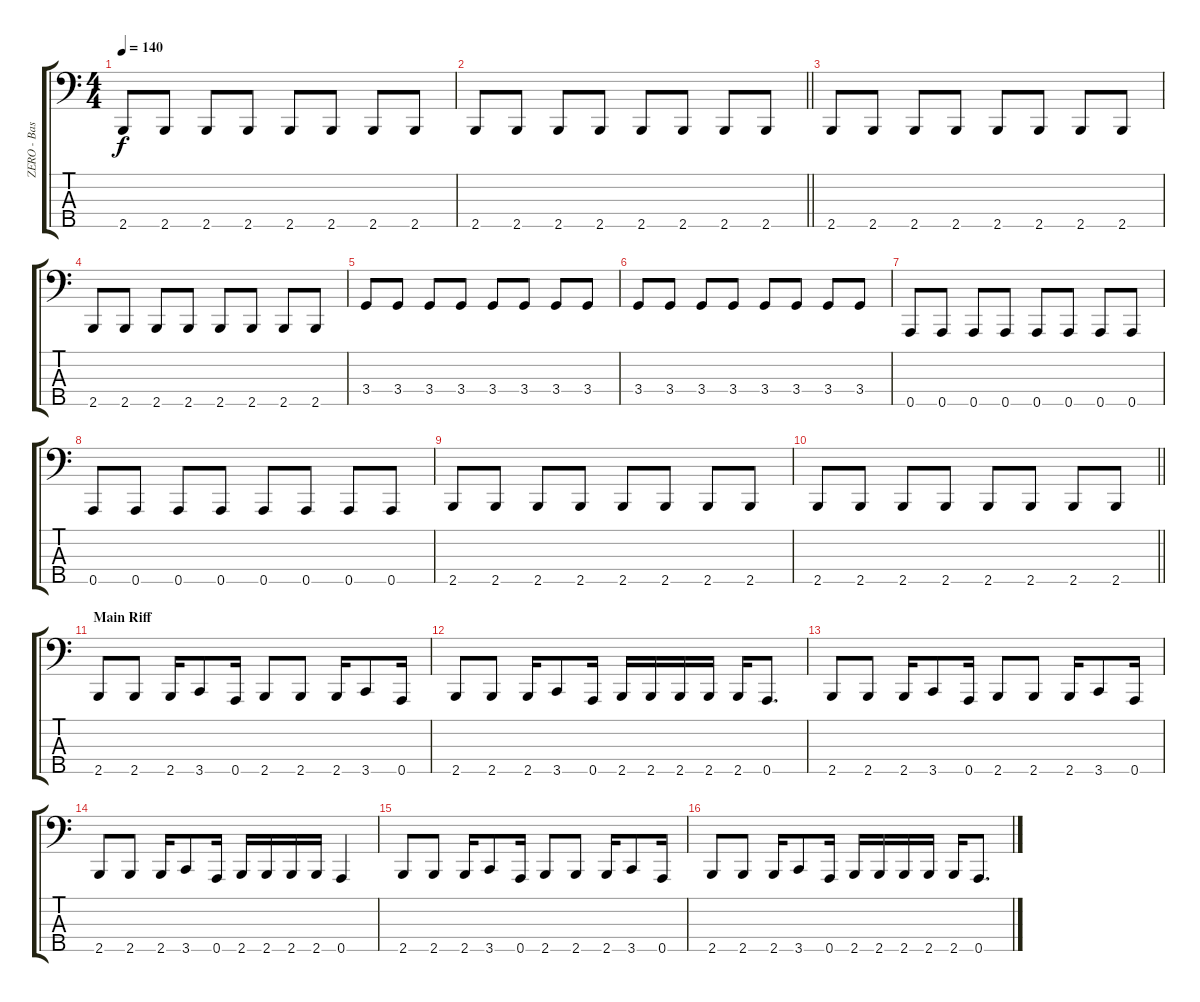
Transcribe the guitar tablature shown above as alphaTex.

\track ("ZERO - Bass" "ZERO - Bas") {instrument electricbassfinger}
\staff {score tabs}
\tuning (G2 D2 A1 E1 A0) {hide}
\ts (4 4)
\tempo 140
\clef f4
\ks c
2.5.8{dy f} 2.5.8 2.5.8 2.5.8 2.5.8 2.5.8 2.5.8 2.5.8 |
\barLineRight lightlight
2.5.8 2.5.8 2.5.8 2.5.8 2.5.8 2.5.8 2.5.8 2.5.8 |
\section ("" "")
2.5.8 2.5.8 2.5.8 2.5.8 2.5.8 2.5.8 2.5.8 2.5.8 |
2.5.8 2.5.8 2.5.8 2.5.8 2.5.8 2.5.8 2.5.8 2.5.8 |
3.4.8 3.4.8 3.4.8 3.4.8 3.4.8 3.4.8 3.4.8 3.4.8 |
3.4.8 3.4.8 3.4.8 3.4.8 3.4.8 3.4.8 3.4.8 3.4.8 |
0.5.8 0.5.8 0.5.8 0.5.8 0.5.8 0.5.8 0.5.8 0.5.8 |
0.5.8 0.5.8 0.5.8 0.5.8 0.5.8 0.5.8 0.5.8 0.5.8 |
2.5.8 2.5.8 2.5.8 2.5.8 2.5.8 2.5.8 2.5.8 2.5.8 |
\barLineRight lightlight
2.5.8 2.5.8 2.5.8 2.5.8 2.5.8 2.5.8 2.5.8 2.5.8 |
\section ("" "Main Riff")
2.5.8 2.5.8 2.5.16 3.5.8 0.5.16 2.5.8 2.5.8 2.5.16 3.5.8 0.5.16 |
2.5.8 2.5.8 2.5.16 3.5.8 0.5.16 2.5.16 2.5.16 2.5.16 2.5.16 2.5.16 0.5.8{d} |
2.5.8 2.5.8 2.5.16 3.5.8 0.5.16 2.5.8 2.5.8 2.5.16 3.5.8 0.5.16 |
2.5.8 2.5.8 2.5.16 3.5.8 0.5.16 2.5.16 2.5.16 2.5.16 2.5.16 0.5.4 |
2.5.8 2.5.8 2.5.16 3.5.8 0.5.16 2.5.8 2.5.8 2.5.16 3.5.8 0.5.16 |
2.5.8 2.5.8 2.5.16 3.5.8 0.5.16 2.5.16 2.5.16 2.5.16 2.5.16 2.5.16 0.5.8{d}
